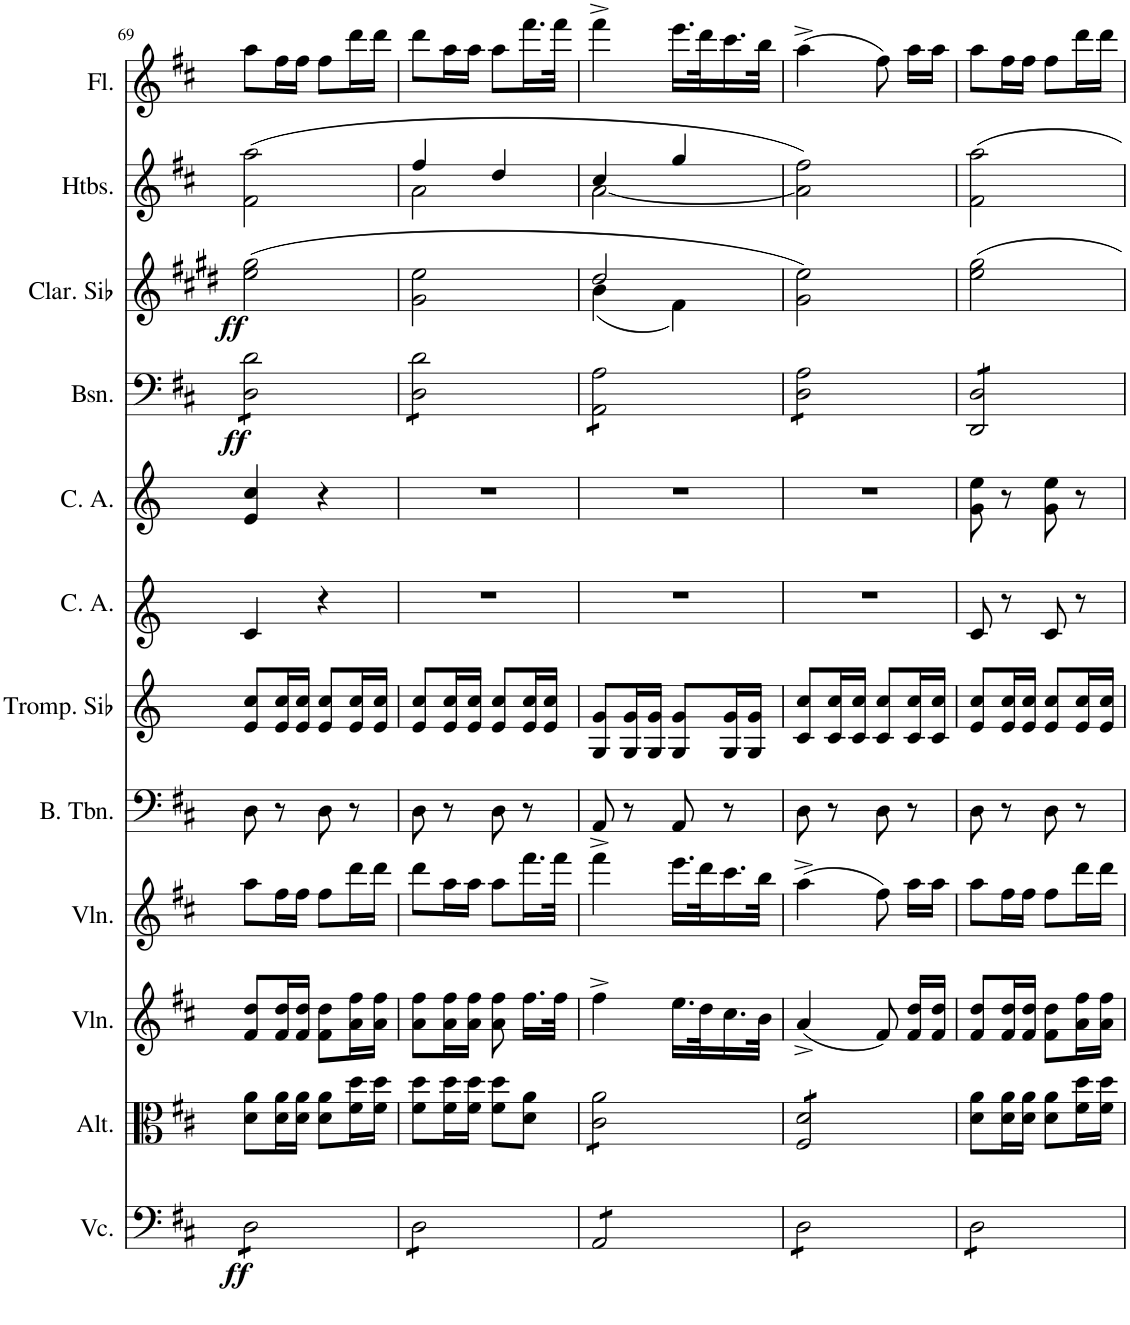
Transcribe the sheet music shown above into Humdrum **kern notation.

**kern	**dynam	**kern	**kern	**kern	**kern	**kern	**kern	**kern	**kern	**dynam	**kern	**dynam	**kern	**kern
*part12	*part12	*part11	*part10	*part9	*part8	*part7	*part6	*part5	*part4	*part4	*part3	*part3	*part2	*part1
*staff12	*staff12	*staff11	*staff10	*staff9	*staff8	*staff7	*staff6	*staff5	*staff4	*staff4	*staff3	*staff3	*staff2	*staff1
*I"Violoncelle	*	*I"Alto	*I"Violon	*I"Violon	*I"Trombone basse	*I"Trompette en Sib	*I"Cor anglais	*I"Cor anglais	*I"Basson	*	*I"Clarinette en Sib	*	*I"Hautbois	*I"Flûte
*I'Vc.	*	*I'Alt.	*I'Vln.	*I'Vln.	*	*I'Tromp. Sib	*I'C. A.	*I'C. A.	*I'Bsn.	*	*I'Clar. Sib	*	*I'Htbs.	*I'Fl.
!!LO:PB:g=z
*clefF4	*	*clefC3	*clefG2	*clefG2	*clefF4	*clefG2	*clefG1	*clefG2	*clefF4	*	*clefG2	*	*clefG2	*clefG2
*	*	*	*	*	*	*Trd6c10	*Trd6c10	*Trd6c10	*	*	*Trd1c2	*	*	*
*k[f#c#]	*	*k[f#c#]	*k[f#c#]	*k[f#c#]	*k[f#c#]	*k[]	*k[]	*k[]	*k[f#c#]	*	*k[f#c#g#d#]	*	*k[f#c#]	*k[f#c#]
*M2/4	*	*M2/4	*M2/4	*M2/4	*M2/4	*M2/4	*M2/4	*M2/4	*M2/4	*	*M2/4	*	*M2/4	*M2/4
=69	=69	=69	=69	=69	=69	=69	=69	=69	=69	=69	=69	=69	=69	=69
!	!LO:DY:b	!	!	!	!	!	!	!	!	!LO:DY:b	!	!LO:DY:b	!	!
*tremolo	*	*	*	*	*	*	*	*	*	*	*	*	*	*
*	*	*	*	*	*	*	*	*	*tremolo	*	*	*	*	*
8D\L	ff	8d\ 8a\L	8f#/ 8dd/L	8aa\L	8D\	8e/ 8cc/L	4e/	4e/ 4cc/	8D\ 8d\L	ff	(2ee\ 2gg#\	ff	(2f#\ 2aa\	8aa\L
8D\	.	16d\ 16a\L	16f#/ 16dd/L	16ff#\L	8r	16e/ 16cc/L	.	.	8D\ 8d\	.	.	.	.	16ff#\L
.	.	16d\ 16a\JJ	16f#/ 16dd/JJ	16ff#\JJ	.	16e/ 16cc/JJ	.	.	.	.	.	.	.	16ff#\JJ
8D\	.	8d\ 8a\L	8f#\ 8dd\L	8ff#\L	8D\	8e/ 8cc/L	4r	4r	8D\ 8d\	.	.	.	.	8ff#\L
8D\J	.	16f#\ 16dd\L	16a\ 16ff#\L	16ddd\L	8r	16e/ 16cc/L	.	.	8D\ 8d\J	.	.	.	.	16ddd\L
.	.	16f#\ 16dd\JJ	16a\ 16ff#\JJ	16ddd\JJ	.	16e/ 16cc/JJ	.	.	.	.	.	.	.	16ddd\JJ
=70	=70	=70	=70	=70	=70	=70	=70	=70	=70	=70	=70	=70	=70	=70
*	*	*	*	*	*	*	*	*	*	*	*	*	*^	*
8D\L	.	8f#\ 8dd\L	8a\ 8ff#\L	8ddd\L	8D\	8e/ 8cc/L	2r	2r	8D\ 8d\L	.	2g#\ 2ee\	.	4ff#/	2a\	8ddd\L
8D\	.	16f#\ 16dd\L	16a\ 16ff#\L	16aa\L	8r	16e/ 16cc/L	.	.	8D\ 8d\	.	.	.	.	.	16aa\L
.	.	16f#\ 16dd\JJ	16a\ 16ff#\JJ	16aa\JJ	.	16e/ 16cc/JJ	.	.	.	.	.	.	.	.	16aa\JJ
8D\	.	8f#\ 8dd\L	8a\ 8ff#\	8aa\L	8D\	8e/ 8cc/L	.	.	8D\ 8d\	.	.	.	4dd/	.	8aa\L
8D\J	.	8d\ 8a\J	16.ff#\LL	16.fff#\L	8r	16e/ 16cc/L	.	.	8D\ 8d\J	.	.	.	.	.	16.fff#\L
.	.	.	.	.	.	16e/ 16cc/JJ	.	.	.	.	.	.	.	.	.
.	.	.	32ff#\JJk	32fff#\JJk	.	.	.	.	.	.	.	.	.	.	32fff#\JJk
=71	=71	=71	=71	=71	=71	=71	=71	=71	=71	=71	=71	=71	=71	=71	=71
*	*	*	*	*	*	*	*	*	*	*	*^	*	*	*	*
*	*	*tremolo	*	*	*	*	*	*	*	*	*	*	*	*	*	*
8AA/L	.	8c#\ 8a\L	4ff#^\	4fff#^\	8AA/	8G/ 8g/L	2r	2r	8AA\ 8A\L	.	2dd#/	(4b\	.	4cc#/	[2a\	4fff#^\
8AA/	.	8c#\ 8a\	.	.	8r	16G/ 16g/L	.	.	8AA\ 8A\	.	.	.	.	.	.	.
.	.	.	.	.	.	16G/ 16g/JJ	.	.	.	.	.	.	.	.	.	.
8AA/	.	8c#\ 8a\	16.ee\LL	16.eee\LL	8AA/	8G/ 8g/L	.	.	8AA\ 8A\	.	.	4f#\)	.	4gg/	.	16.eee\LL
.	.	.	32dd\K	32ddd\K	.	.	.	.	.	.	.	.	.	.	.	32ddd\K
8AA/J	.	8c#\ 8a\J	16.cc#\	16.ccc#\	8r	16G/ 16g/L	.	.	8AA\ 8A\J	.	.	.	.	.	.	16.ccc#\
.	.	.	.	.	.	16G/ 16g/JJ	.	.	.	.	.	.	.	.	.	.
.	.	.	32b\JJk	32bb\JJk	.	.	.	.	.	.	.	.	.	.	.	32bb\JJk
*	*	*	*	*	*	*	*	*	*	*	*v	*v	*	*	*	*
*	*	*	*	*	*	*	*	*	*	*	*	*	*v	*v	*
=72	=72	=72	=72	=72	=72	=72	=72	=72	=72	=72	=72	=72	=72	=72
8D\L	.	8F#/ 8d/L	(4a^/	(4aa^\	8D\	8c/ 8cc/L	2r	2r	8D\ 8A\L	.	2g#\ 2ee\)	.	2a\] 2ff#\)	(4aa^\
8D\	.	8F#/ 8d/	.	.	8r	16c/ 16cc/L	.	.	8D\ 8A\	.	.	.	.	.
.	.	.	.	.	.	16c/ 16cc/JJ	.	.	.	.	.	.	.	.
8D\	.	8F#/ 8d/	8f#/)	8ff#\)	8D\	8c/ 8cc/L	.	.	8D\ 8A\	.	.	.	.	8ff#\)
8D\J	.	8F#/ 8d/J	16f#/ 16dd/LL	16aa\LL	8r	16c/ 16cc/L	.	.	8D\ 8A\J	.	.	.	.	16aa\LL
*	*	*Xtremolo	*	*	*	*	*	*	*	*	*	*	*	*
.	.	.	16f#/ 16dd/JJ	16aa\JJ	.	16c/ 16cc/JJ	.	.	.	.	.	.	.	16aa\JJ
=73	=73	=73	=73	=73	=73	=73	=73	=73	=73	=73	=73	=73	=73	=73
8D\L	.	8d\ 8a\L	8f#/ 8dd/L	8aa\L	8D\	8e/ 8cc/L	8e/	8g\ 8ee\	8DD/ 8D/L	.	2ee\ 2gg#\	.	2f#\ 2aa\	8aa\L
8D\	.	16d\ 16a\L	16f#/ 16dd/L	16ff#\L	8r	16e/ 16cc/L	8r	8r	8DD/ 8D/	.	.	.	.	16ff#\L
.	.	16d\ 16a\JJ	16f#/ 16dd/JJ	16ff#\JJ	.	16e/ 16cc/JJ	.	.	.	.	.	.	.	16ff#\JJ
8D\	.	8d\ 8a\L	8f#\ 8dd\L	8ff#\L	8D\	8e/ 8cc/L	8e/	8g\ 8ee\	8DD/ 8D/	.	.	.	.	8ff#\L
8D\J	.	16f#\ 16dd\L	16a\ 16ff#\L	16ddd\L	8r	16e/ 16cc/L	8r	8r	8DD/ 8D/J	.	.	.	.	16ddd\L
*	*	*	*	*	*	*	*	*	*Xtremolo	*	*	*	*	*
*Xtremolo	*	*	*	*	*	*	*	*	*	*	*	*	*	*
.	.	16f#\ 16dd\JJ	16a\ 16ff#\JJ	16ddd\JJ	.	16e/ 16cc/JJ	.	.	.	.	.	.	.	16ddd\JJ
=	=	=	=	=	=	=	=	=	=	=	=	=	=	=
*-	*-	*-	*-	*-	*-	*-	*-	*-	*-	*-	*-	*-	*-	*-
